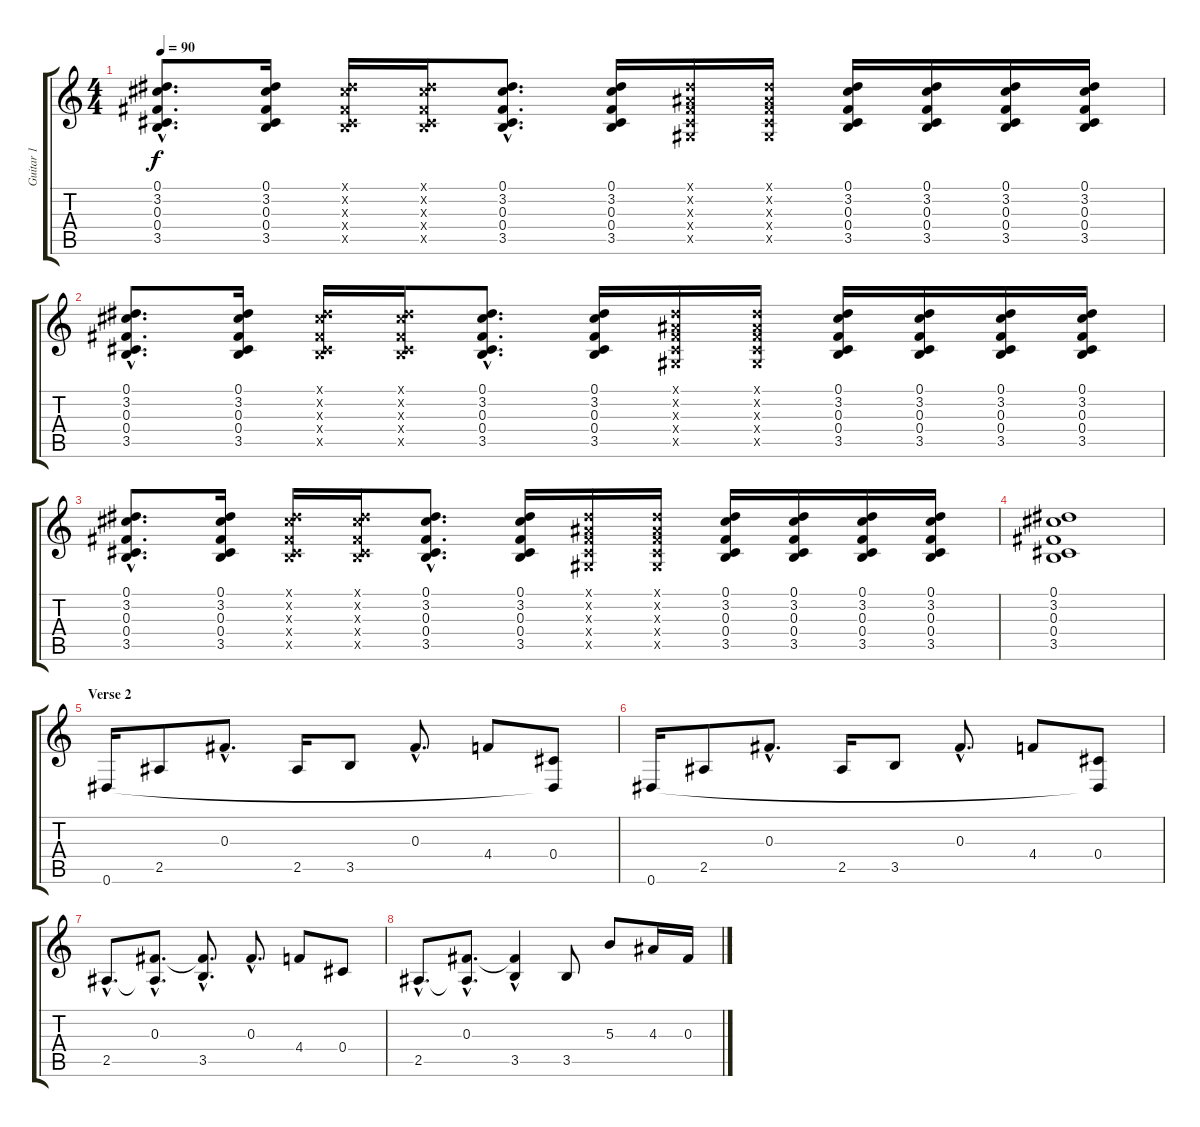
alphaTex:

\track ("Guitar 1" "Guitar 1") {instrument electricguitarclean}
\staff {score tabs}
\tuning (Eb4 Bb3 Gb3 Db3 Ab2 Eb2) {hide}
\ts (4 4)
\tempo 90
\clef g2
\ks c
(0.1{hac} 3.2{hac} 0.3{hac} 0.4{hac} 3.5{hac}).8{d dy f} (0.1 3.2 0.3 0.4 3.5).16 (0.1{x} 3.2{x} 0.3{x} 0.4{x} 3.5{x}).16 (0.1{x} 3.2{x} 0.3{x} 0.4{x} 3.5{x}).16 (0.1{hac} 3.2{hac} 0.3{hac} 0.4{hac} 3.5{hac}).8{d} (0.1 3.2 0.3 0.4 3.5).16 (0.1{x} 0.2{x} 0.3{x} 0.4{x} 0.5{x}).16 (0.1{x} 0.2{x} 0.3{x} 0.4{x} 0.5{x}).16 (0.1 3.2 0.3 0.4 3.5).16 (0.1 3.2 0.3 0.4 3.5).16 (0.1 3.2 0.3 0.4 3.5).16 (0.1 3.2 0.3 0.4 3.5).16 |
(0.1{hac} 3.2{hac} 0.3{hac} 0.4{hac} 3.5{hac}).8{d} (0.1 3.2 0.3 0.4 3.5).16 (0.1{x} 3.2{x} 0.3{x} 0.4{x} 3.5{x}).16 (0.1{x} 3.2{x} 0.3{x} 0.4{x} 3.5{x}).16 (0.1{hac} 3.2{hac} 0.3{hac} 0.4{hac} 3.5{hac}).8{d} (0.1 3.2 0.3 0.4 3.5).16 (0.1{x} 0.2{x} 0.3{x} 0.4{x} 0.5{x}).16 (0.1{x} 0.2{x} 0.3{x} 0.4{x} 0.5{x}).16 (0.1 3.2 0.3 0.4 3.5).16 (0.1 3.2 0.3 0.4 3.5).16 (0.1 3.2 0.3 0.4 3.5).16 (0.1 3.2 0.3 0.4 3.5).16 |
(0.1{hac} 3.2{hac} 0.3{hac} 0.4{hac} 3.5{hac}).8{d} (0.1 3.2 0.3 0.4 3.5).16 (0.1{x} 3.2{x} 0.3{x} 0.4{x} 3.5{x}).16 (0.1{x} 3.2{x} 0.3{x} 0.4{x} 3.5{x}).16 (0.1{hac} 3.2{hac} 0.3{hac} 0.4{hac} 3.5{hac}).8{d} (0.1 3.2 0.3 0.4 3.5).16 (0.1{x} 0.2{x} 0.3{x} 0.4{x} 0.5{x}).16 (0.1{x} 0.2{x} 0.3{x} 0.4{x} 0.5{x}).16 (0.1 3.2 0.3 0.4 3.5).16 (0.1 3.2 0.3 0.4 3.5).16 (0.1 3.2 0.3 0.4 3.5).16 (0.1 3.2 0.3 0.4 3.5).16 |
(0.1 3.2 0.3 0.4 3.5).1 |
\section ("" "Verse 2")
0.6.16{instrument electricguitarclean} 2.5.8 0.3{hac}.8{d} 2.5.16 3.5.8 0.3{hac}.8{d} 4.4.8 (0.4 0.6{t}).8 |
0.6.16 2.5.8 0.3{hac}.8{d} 2.5.16 3.5.8 0.3{hac}.8{d} 4.4.8 (0.4 0.6{t}).8 |
2.5{hac}.8{d} (0.3{hac} 2.5{hac t}).8{d} (0.3{hac t} 3.5{hac}).8{d} 0.3{hac}.8{d} 4.4.8 0.4.8 |
2.5{hac}.8{d} (0.3{hac} 2.5{hac t}).8{d} (0.3{t} 3.5{hac}).4 3.5.8 5.3.8 4.3.16 0.3.16
